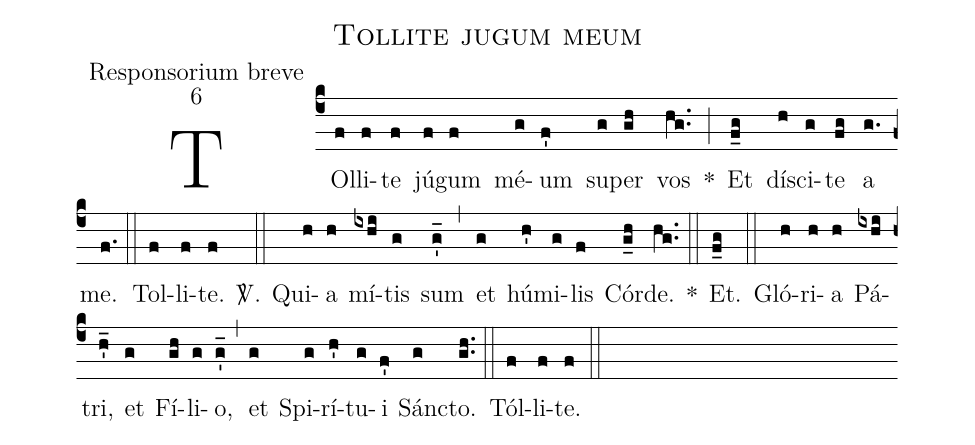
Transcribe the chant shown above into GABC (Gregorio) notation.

name:Tollite jugum meum;
office-part:Responsorium breve;
mode:6;
%%
(c4) TOl(f)li(f)te(f) jú(f)gum(f) mé(g)um(f') su(g)per(gh) vos(hg..) *(;) Et(f_g) dí(h)sci(g)te(fg) a(g.) me.(f.) (::) Tol(f)li(f)te.(f) <sp>V/</sp>.(::) Qui(h)a(h) mí(ixhi)tis(g) sum(g'_) (,) et(g) hú(h')mi(g)lis(f) Cór(g_h)de.(hg..) *(::) Et.(f_g) (::) Gló(h)ri(h)a(h) Pá(ixhi)tri,(h'_) et(g) Fí(gh)li(g)o,(g'_) (,) et(g) Spi(g)rí(h')tu(g)i(f') Sán(g)cto.(gh..) (::) Tól(f)li(f)te.(f) (::)
